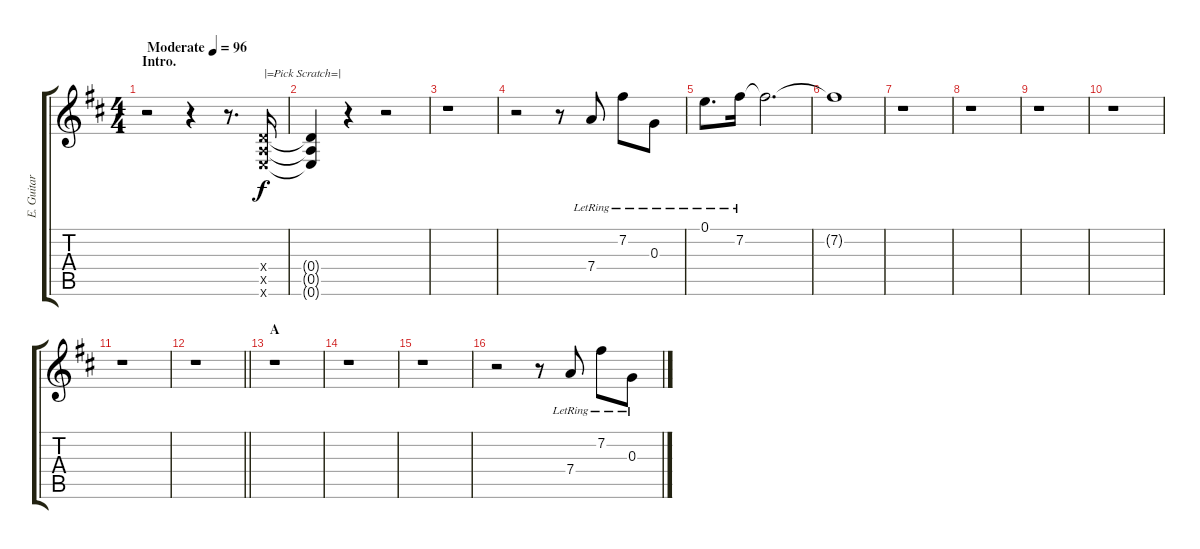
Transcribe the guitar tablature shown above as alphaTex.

\track ("E. Guitar I" "E. Guitar ") {instrument electricguitarclean}
\staff {score tabs}
\tuning (E4 B3 G3 D3 A2 E2) {hide}
\ts (4 4)
\section ("" "Intro.")
\tempo (96 "Moderate")
\clef g2
\ks d
r.2{dy f instrument electricguitarclean} r.4 r.8{d} (0.4{x} 0.5{x} 0.6{x}).16{txt "|=Pick Scratch=|"} |
(0.4{t} 0.5{t} 0.6{t}).4 r.4 r.2 |
r.1 |
r.2 r.8 7.4{lr}.8 7.2{lr}.8 0.3{lr}.8 |
0.1{lr}.8{d} 7.2{lr}.16 7.2{t}.2{d} |
7.2{t}.1 |
r.1 |
r.1 |
r.1 |
r.1 |
r.1 |
\barLineRight lightlight
r.1 |
\section ("" "A")
r.1 |
r.1 |
r.1 |
r.2 r.8 7.4{lr}.8 7.2{lr}.8 0.3{lr}.8
